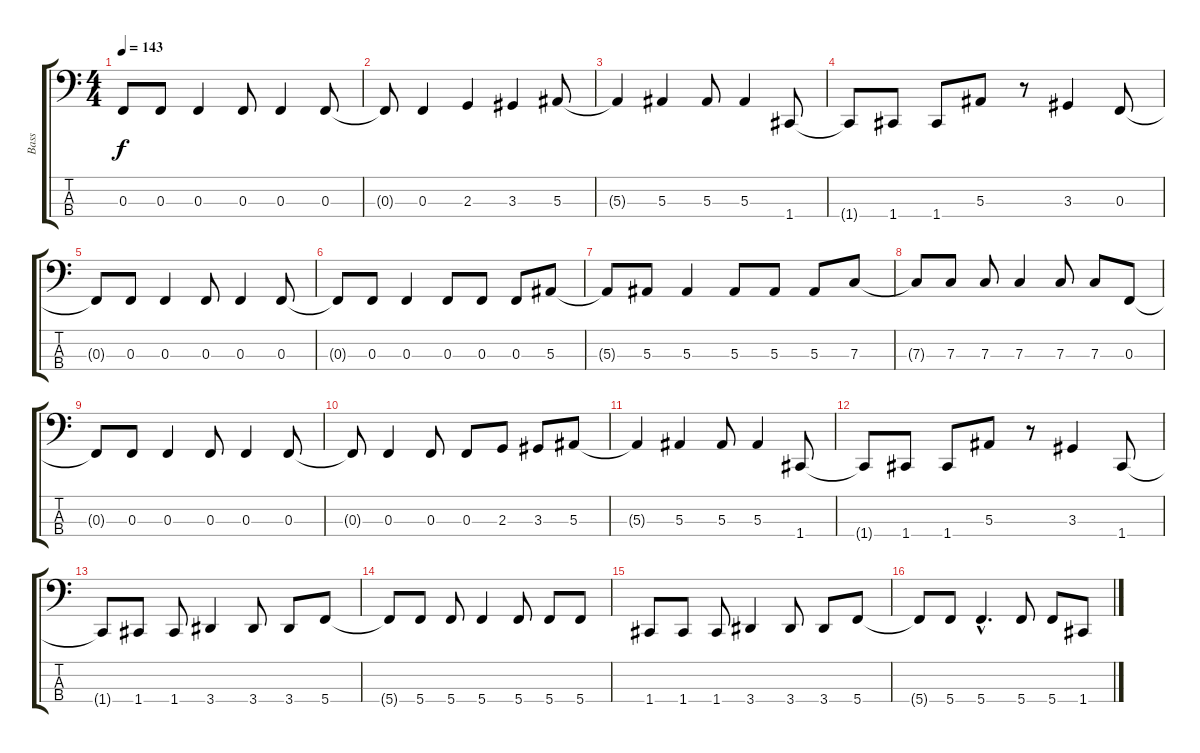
\track ("Bass" "Bass") {instrument electricbassfinger}
\staff {score tabs}
\tuning (Eb2 Bb1 F1 C1) {hide}
\ts (4 4)
\tempo 143
\clef f4
\ks c
0.3{t}.8{dy f} 0.3.8 0.3.4 0.3.8 0.3.4 0.3.8 |
0.3{t}.8 0.3.4 2.3.4 3.3.4 5.3.8 |
5.3{t}.4 5.3.4 5.3.8 5.3.4 1.4.8 |
1.4{t}.8 1.4.8 1.4.8 5.3.8 r.8 3.3.4 0.3.8 |
0.3{t}.8 0.3.8 0.3.4 0.3.8 0.3.4 0.3.8 |
0.3{t}.8 0.3.8 0.3.4 0.3.8 0.3.8 0.3.8 5.3.8 |
5.3{t}.8 5.3.8 5.3.4 5.3.8 5.3.8 5.3.8 7.3.8 |
7.3{t}.8 7.3.8 7.3.8 7.3.4 7.3.8 7.3.8 0.3.8 |
0.3{t}.8 0.3.8 0.3.4 0.3.8 0.3.4 0.3.8 |
0.3{t}.8 0.3.4 0.3.8 0.3.8 2.3.8 3.3.8 5.3.8 |
5.3{t}.4 5.3.4 5.3.8 5.3.4 1.4.8 |
1.4{t}.8 1.4.8 1.4.8 5.3.8 r.8 3.3.4 1.4.8 |
1.4{t}.8 1.4.8 1.4.8 3.4.4 3.4.8 3.4.8 5.4.8 |
5.4{t}.8 5.4.8 5.4.8 5.4.4 5.4.8 5.4.8 5.4.8 |
1.4.8 1.4.8 1.4.8 3.4.4 3.4.8 3.4.8 5.4.8 |
5.4{t}.8 5.4.8 5.4{hac}.4{d} 5.4.8 5.4.8 1.4.8
